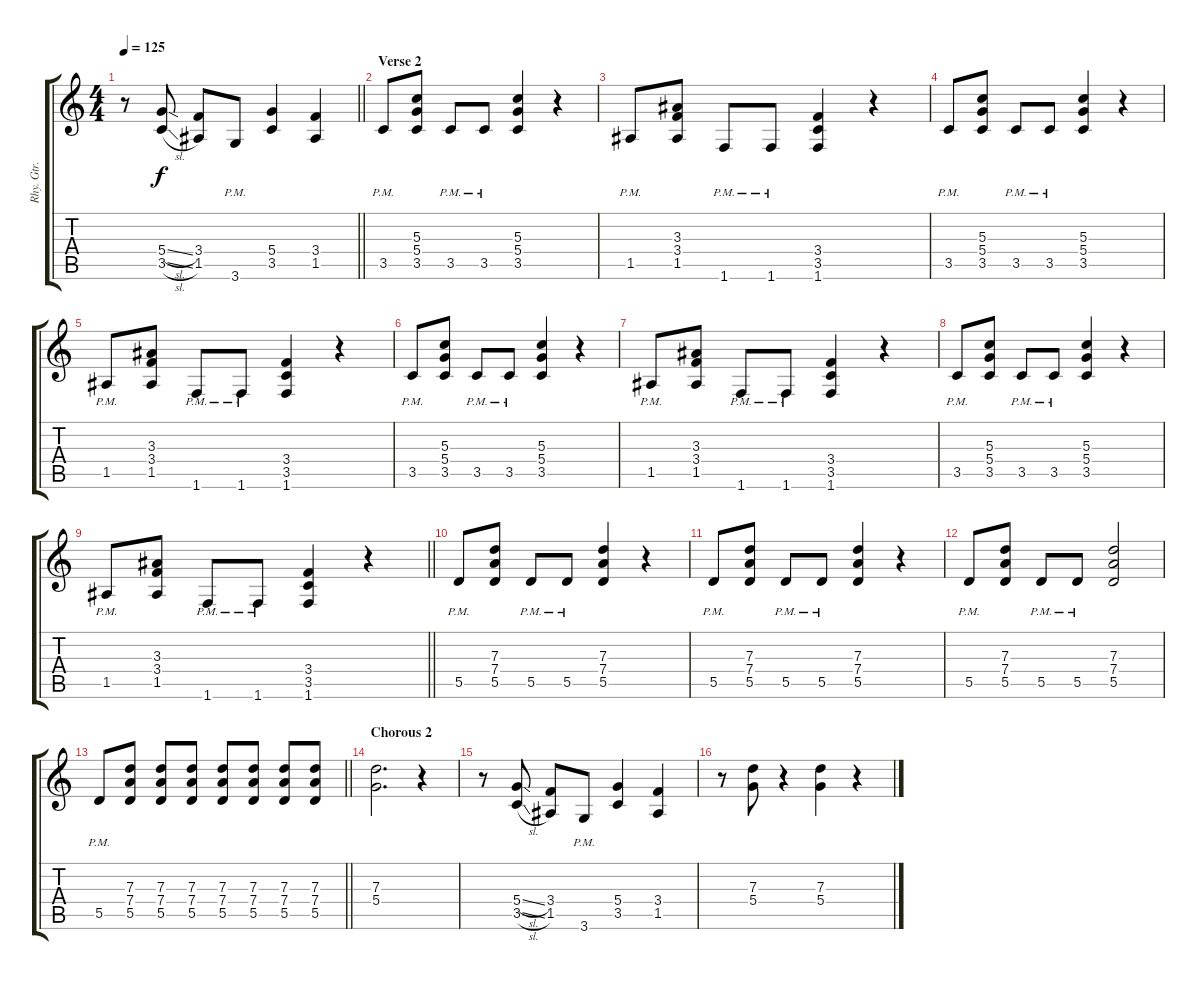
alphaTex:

\track ("Rhy. Gtr. 1" "Rhy. Gtr. ") {instrument overdrivenguitar}
\staff {score tabs}
\tuning (E4 B3 G3 D3 A2 E2) {hide}
\ts (4 4)
\tempo 125
\clef g2
\barLineRight lightlight
\ks c
r.8{dy f} (5.4{sl} 3.5{sl}).8 (3.4 1.5).8 3.6{pm}.8 (5.4 3.5).4 (3.4 1.5).4 |
\section ("" "Verse 2")
3.5{pm}.8 (5.3 5.4 3.5).8 3.5{pm}.8 3.5{pm}.8 (5.3 5.4 3.5).4 r.4 |
1.5{pm}.8 (3.3 3.4 1.5).8 1.6{pm}.8 1.6{pm}.8 (3.4 3.5 1.6).4 r.4 |
3.5{pm}.8 (5.3 5.4 3.5).8 3.5{pm}.8 3.5{pm}.8 (5.3 5.4 3.5).4 r.4 |
1.5{pm}.8 (3.3 3.4 1.5).8 1.6{pm}.8 1.6{pm}.8 (3.4 3.5 1.6).4 r.4 |
3.5{pm}.8 (5.3 5.4 3.5).8 3.5{pm}.8 3.5{pm}.8 (5.3 5.4 3.5).4 r.4 |
1.5{pm}.8 (3.3 3.4 1.5).8 1.6{pm}.8 1.6{pm}.8 (3.4 3.5 1.6).4 r.4 |
3.5{pm}.8 (5.3 5.4 3.5).8 3.5{pm}.8 3.5{pm}.8 (5.3 5.4 3.5).4 r.4 |
\barLineRight lightlight
1.5{pm}.8 (3.3 3.4 1.5).8 1.6{pm}.8 1.6{pm}.8 (3.4 3.5 1.6).4 r.4 |
\section ("" "")
5.5{pm}.8 (7.3 7.4 5.5).8 5.5{pm}.8 5.5{pm}.8 (7.3 7.4 5.5).4 r.4 |
5.5{pm}.8 (7.3 7.4 5.5).8 5.5{pm}.8 5.5{pm}.8 (7.3 7.4 5.5).4 r.4 |
5.5{pm}.8 (7.3 7.4 5.5).8 5.5{pm}.8 5.5{pm}.8 (7.3 7.4 5.5).2 |
\barLineRight lightlight
5.5{pm}.8 (7.3 7.4 5.5).8 (7.3 7.4 5.5).8 (7.3 7.4 5.5).8 (7.3 7.4 5.5).8 (7.3 7.4 5.5).8 (7.3 7.4 5.5).8 (7.3 7.4 5.5).8 |
\section ("" "Chorous 2")
(7.3 5.4).2{d} r.4 |
r.8 (5.4{sl} 3.5{sl}).8 (3.4 1.5).8 3.6{pm}.8 (5.4 3.5).4 (3.4 1.5).4 |
r.8 (7.3 5.4).8 r.4 (7.3 5.4).4 r.4
